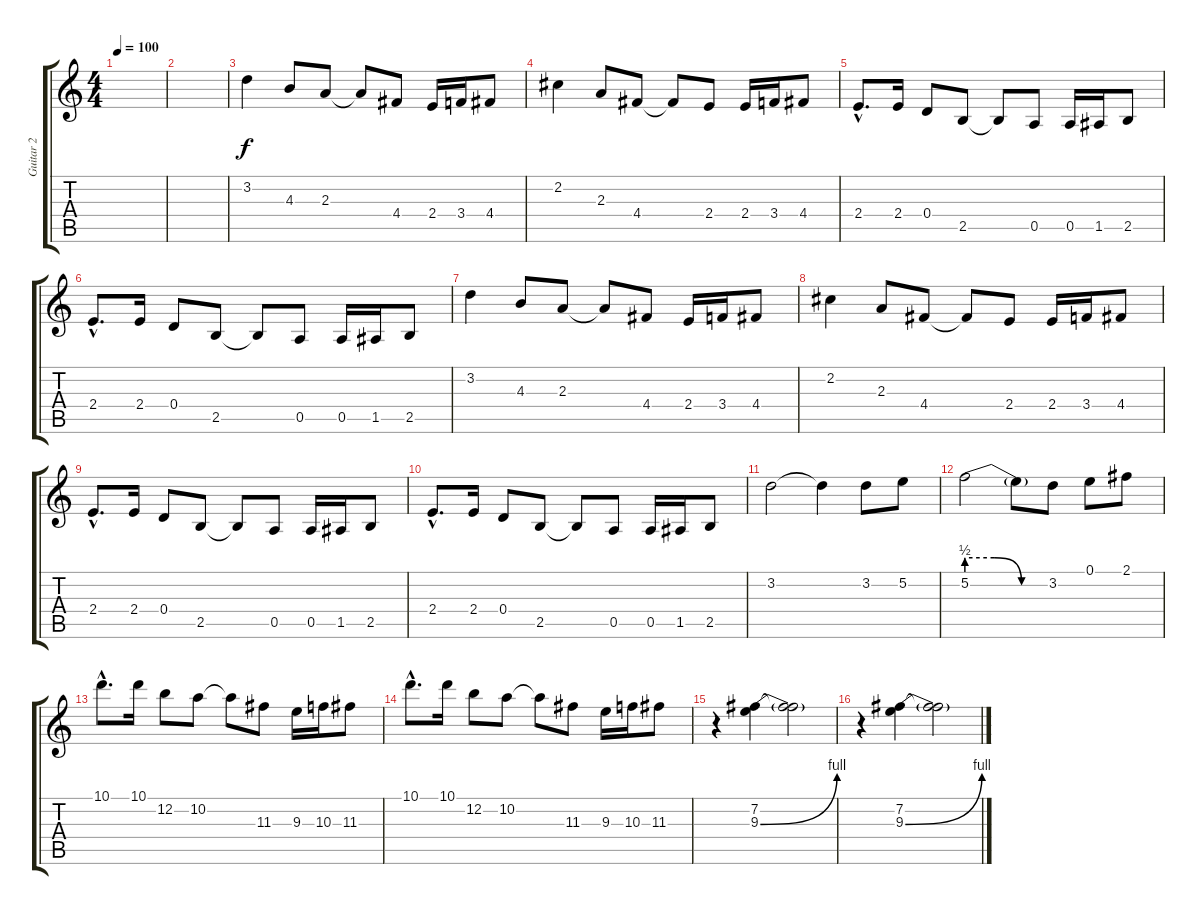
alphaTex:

\track ("Guitar 2" "Guitar 2") {instrument distortionguitar}
\staff {score tabs}
\tuning (E4 B3 G3 D3 A2 E2) {hide}
\ts (4 4)
\tempo 100
\clef g2
\ks c
|
|
3.2.4 4.3.8 2.3.8 2.3{t}.8 4.4.8 2.4.16 3.4.16 4.4.8 |
2.2.4 2.3.8 4.4.8 4.4{t}.8 2.4.8 2.4.16 3.4.16 4.4.8 |
2.4{hac}.8{d} 2.4.16 0.4.8 2.5.8 2.5{t}.8 0.5.8 0.5.16 1.5.16 2.5.8 |
2.4{hac}.8{d} 2.4.16 0.4.8 2.5.8 2.5{t}.8 0.5.8 0.5.16 1.5.16 2.5.8 |
3.2.4 4.3.8 2.3.8 2.3{t}.8 4.4.8 2.4.16 3.4.16 4.4.8 |
2.2.4 2.3.8 4.4.8 4.4{t}.8 2.4.8 2.4.16 3.4.16 4.4.8 |
2.4{hac}.8{d} 2.4.16 0.4.8 2.5.8 2.5{t}.8 0.5.8 0.5.16 1.5.16 2.5.8 |
2.4{hac}.8{d} 2.4.16 0.4.8 2.5.8 2.5{t}.8 0.5.8 0.5.16 1.5.16 2.5.8 |
3.2.2 3.2{t}.4 3.2.8 5.2.8 |
5.2{be (custom 0 2 20 2 40 0 60 0)}.2 5.2{t}.8 3.2.8 0.1.8 2.1.8 |
10.1{hac}.8{d} 10.1.16 12.2.8 10.2.8 10.2{t}.8 11.3.8 9.3.16 10.3.16 11.3.8 |
10.1{hac}.8{d} 10.1.16 12.2.8 10.2.8 10.2{t}.8 11.3.8 9.3.16 10.3.16 11.3.8 |
r.4{volume 16} (7.2 9.3{be (bend 0 0 60 4)}).4 (7.2{t} 9.3{t}).2 |
r.4{volume 16} (7.2 9.3{be (bend 0 0 60 4)}).4 (7.2{t} 9.3{t}).2
